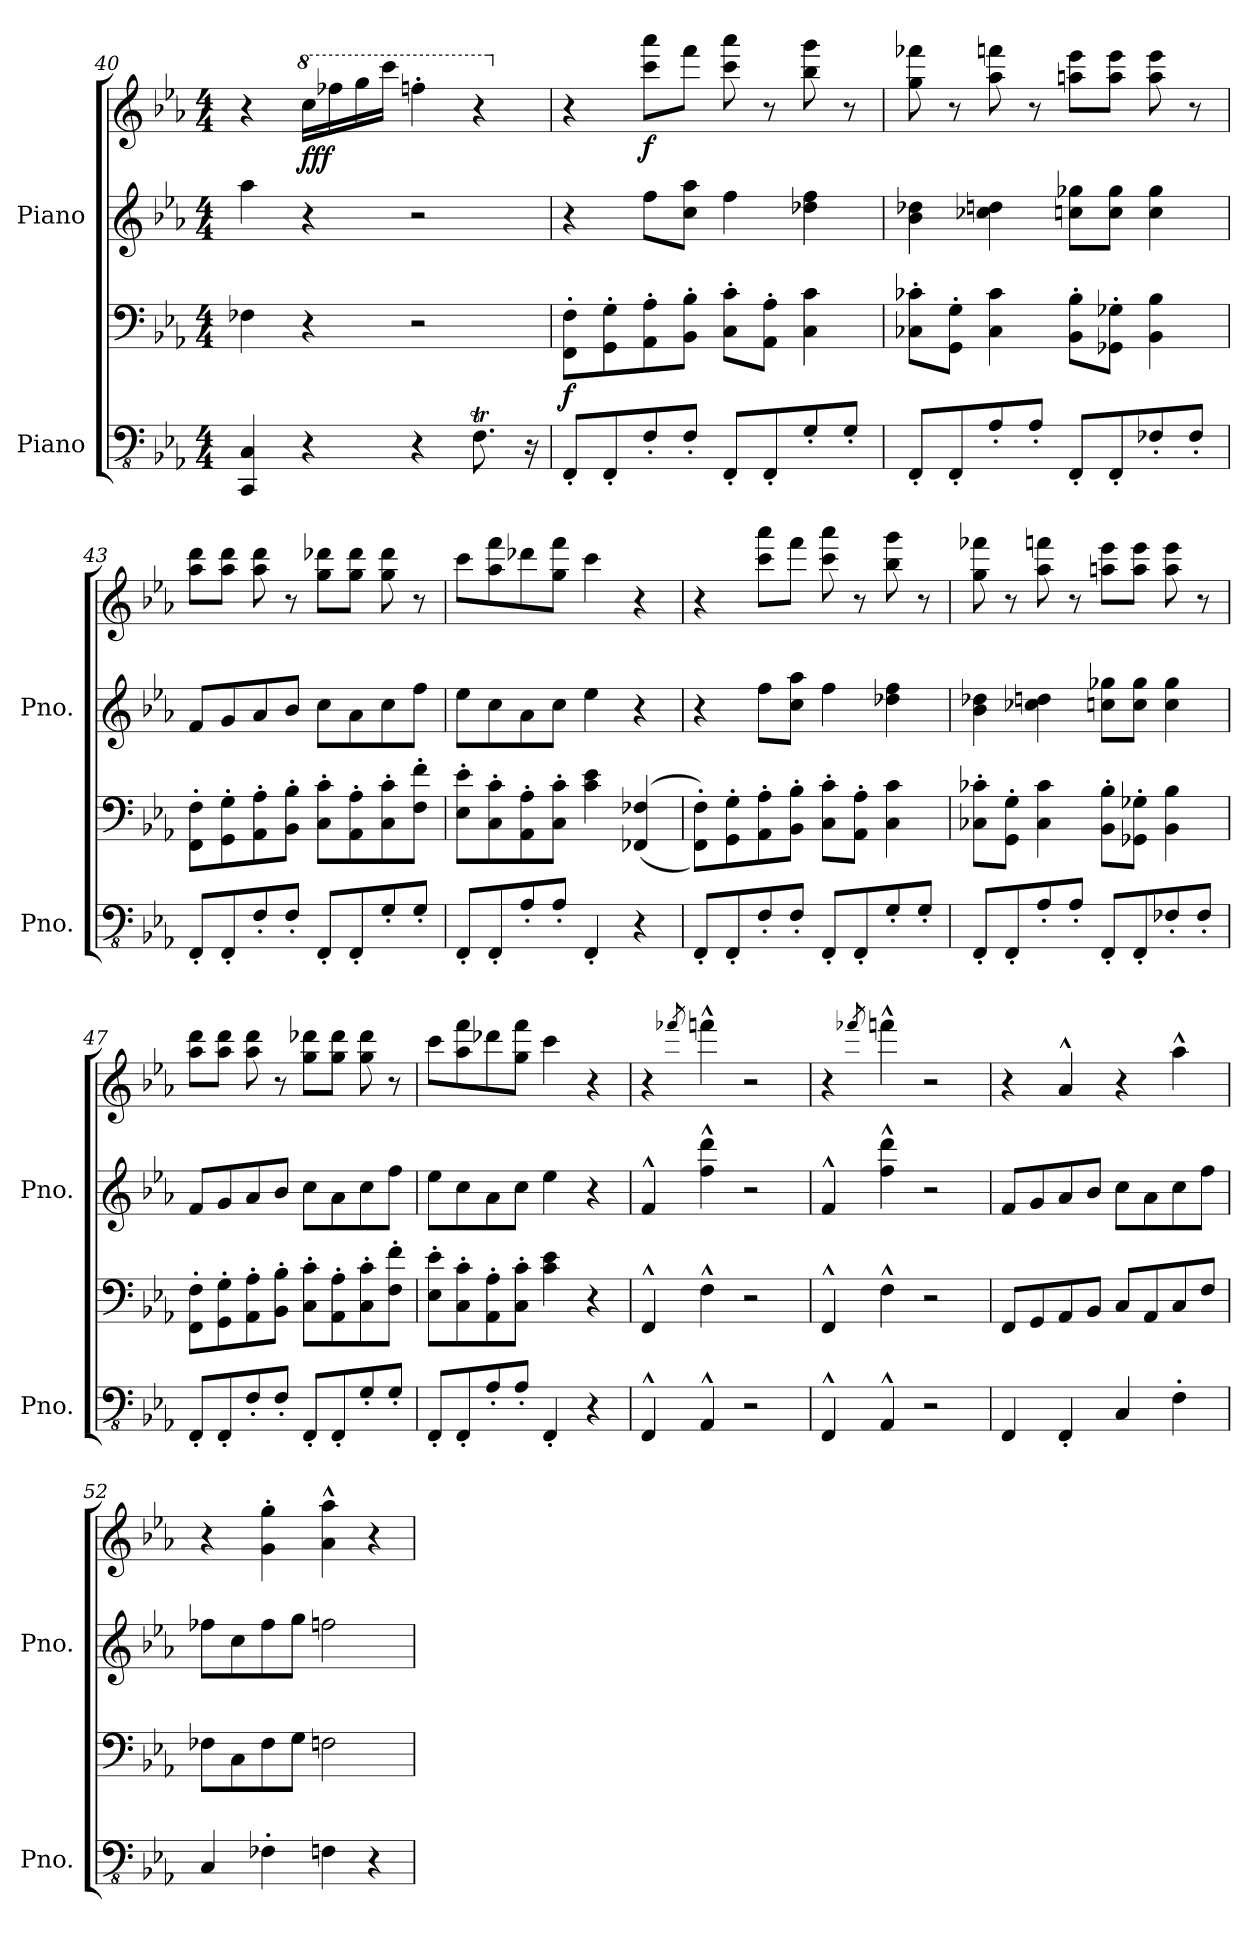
**kern	**kern	**dynam	**kern	**kern	**dynam
*part2	*part2	*part2	*part1	*part1	*part1
*staff4	*staff3	*staff3/4	*staff2	*staff1	*staff1/2
*I"Piano	*	*	*I"Piano	*	*
*I'Pno.	*	*	*I'Pno.	*	*
*clefFv4	*clefF4	*	*clefG2	*clefG2	*
*k[b-e-a-]	*k[b-e-a-]	*	*k[b-e-a-]	*k[b-e-a-]	*
*M4/4	*M4/4	*	*M4/4	*M4/4	*
*MM155	*MM155	*	*MM155	*MM155	*
=40	=40	=40	=40	=40	=40
4CCC/ 4CC/	4F-X\	.	4aa-\	4r	.
*	*	*	*	*8va	*
!	!	!	!	!	!LO:DY:b
4r	4r	.	4r	16ccc\LL	fff
.	.	.	.	16fff-X\	.
.	.	.	.	16ggg\	.
.	.	.	.	16cccc\JJ	.
4r	2r	.	2r	4fffn'\	.
!	!	!LO:DY:b=2	!	!	!
8.FFT\	.	other-dynamics	.	4r	.
16r	.	.	.	.	.
=41	=41	=41	=41	=41	=41
*	*	*	*	*X8va	*
!	!	!LO:DY:a=2	!	!	!
8FFF'/L	8FF\' 8F\'L	f	4r	4r	.
8FFF'/	8GG\' 8G\'	.	.	.	.
!	!	!	!	!	!LO:DY:b
8FF'/	8AA-\' 8A-\'	.	8ff\L	8ccc\ 8aaa-\L	f
8FF'/J	8BB-\' 8B-\'J	.	8cc\ 8aa-\J	8fff\J	.
8FFF'/L	8C\' 8c\'L	.	4ff\	8ccc\ 8aaa-\	.
8FFF'/	8AA-\' 8A-\'J	.	.	8r	.
8GG'/	4C\ 4c\	.	4dd-X\ 4ff\	8bb-\ 8ggg\	.
8GG'/J	.	.	.	8r	.
!!LO:LB:g=z
=42	=42	=42	=42	=42	=42
8FFF'/L	8C-X\' 8c-X\'L	.	4b-\ 4dd-X\	8gg\ 8fff-X\	.
8FFF'/	8GG\' 8G\'J	.	.	8r	.
8AA-'/	4C-\ 4c-\	.	4cc-X\ 4ddn\	8aa-\ 8fffn\	.
8AA-'/J	.	.	.	8r	.
8FFF'/L	8BB-\' 8B-\'L	.	8ccn\ 8gg-X\L	8aan\ 8eee-\L	.
8FFF'/	8GG-X\' 8G-X\'J	.	8cc\ 8gg-\J	8aa\ 8eee-\J	.
8FF-X'/	4BB-\ 4B-\	.	4cc\ 4gg-\	8aa\ 8eee-\	.
8FF-'/J	.	.	.	8r	.
=43	=43	=43	=43	=43	=43
8FFF'/L	8FF\' 8F\'L	.	8f/L	8aa-\ 8ddd\L	.
8FFF'/	8GG\' 8G\'	.	8g/	8aa-\ 8ddd\J	.
8FF'/	8AA-\' 8A-\'	.	8a-/	8aa-\ 8ddd\	.
8FF'/J	8BB-\' 8B-\'J	.	8b-/J	8r	.
8FFF'/L	8C\' 8c\'L	.	8cc\L	8gg\ 8ddd-X\L	.
8FFF'/	8AA-\' 8A-\'	.	8a-\	8gg\ 8ddd-\J	.
8GG'/	8C\' 8c\'	.	8cc\	8gg\ 8ddd-\	.
8GG'/J	8F\' 8f\'J	.	8ff\J	8r	.
=44	=44	=44	=44	=44	=44
8FFF'/L	8E-\' 8e-\'L	.	8ee-\L	8ccc\L	.
8FFF'/	8C\' 8c\'	.	8cc\	8aa-\ 8fff\	.
8AA-'/	8AA-\' 8A-\'	.	8a-\	8ddd-X\	.
8AA-'/J	8C\' 8c\'J	.	8cc\J	8gg\ 8fff\J	.
4FFF'/	4c\ 4e-\	.	4ee-\	4ccc\	.
4r	((4FF-X/ 4F-X/	.	4r	4r	.
!!LO:LB:g=z
=45	=45	=45	=45	=45	=45
8FFF'/L	8FF\' 8F\'L))	.	4r	4r	.
8FFF'/	8GG\' 8G\'	.	.	.	.
8FF'/	8AA-\' 8A-\'	.	8ff\L	8ccc\ 8aaa-\L	.
8FF'/J	8BB-\' 8B-\'J	.	8cc\ 8aa-\J	8fff\J	.
8FFF'/L	8C\' 8c\'L	.	4ff\	8ccc\ 8aaa-\	.
8FFF'/	8AA-\' 8A-\'J	.	.	8r	.
8GG'/	4C\ 4c\	.	4dd-X\ 4ff\	8bb-\ 8ggg\	.
8GG'/J	.	.	.	8r	.
=46	=46	=46	=46	=46	=46
8FFF'/L	8C-X\' 8c-X\'L	.	4b-\ 4dd-X\	8gg\ 8fff-X\	.
8FFF'/	8GG\' 8G\'J	.	.	8r	.
8AA-'/	4C-\ 4c-\	.	4cc-X\ 4ddn\	8aa-\ 8fffn\	.
8AA-'/J	.	.	.	8r	.
8FFF'/L	8BB-\' 8B-\'L	.	8ccn\ 8gg-X\L	8aan\ 8eee-\L	.
8FFF'/	8GG-X\' 8G-X\'J	.	8cc\ 8gg-\J	8aa\ 8eee-\J	.
8FF-X'/	4BB-\ 4B-\	.	4cc\ 4gg-\	8aa\ 8eee-\	.
8FF-'/J	.	.	.	8r	.
=47	=47	=47	=47	=47	=47
8FFF'/L	8FF\' 8F\'L	.	8f/L	8aa-\ 8ddd\L	.
8FFF'/	8GG\' 8G\'	.	8g/	8aa-\ 8ddd\J	.
8FF'/	8AA-\' 8A-\'	.	8a-/	8aa-\ 8ddd\	.
8FF'/J	8BB-\' 8B-\'J	.	8b-/J	8r	.
8FFF'/L	8C\' 8c\'L	.	8cc\L	8gg\ 8ddd-X\L	.
8FFF'/	8AA-\' 8A-\'	.	8a-\	8gg\ 8ddd-\J	.
8GG'/	8C\' 8c\'	.	8cc\	8gg\ 8ddd-\	.
8GG'/J	8F\' 8f\'J	.	8ff\J	8r	.
=48	=48	=48	=48	=48	=48
8FFF'/L	8E-\' 8e-\'L	.	8ee-\L	8ccc\L	.
8FFF'/	8C\' 8c\'	.	8cc\	8aa-\ 8fff\	.
8AA-'/	8AA-\' 8A-\'	.	8a-\	8ddd-X\	.
8AA-'/J	8C\' 8c\'J	.	8cc\J	8gg\ 8fff\J	.
4FFF'/	4c\ 4e-\	.	4ee-\	4ccc\	.
4r	4r	.	4r	4r	.
!!LO:PB:g=z
=49	=49	=49	=49	=49	=49
4FFF^^/	4FF^^/	.	4f^^/	4r	.
.	.	.	.	8qfff-X/	.
4AAA-^^/	4F^^\	.	4ff\^^ 4ddd\^^	4fffn^^\	.
2r	2r	.	2r	2r	.
=50	=50	=50	=50	=50	=50
4FFF^^/	4FF^^/	.	4f^^/	4r	.
.	.	.	.	8qfff-X/	.
4AAA-^^/	4F^^\	.	4ff\^^ 4ddd\^^	4fffn^^\	.
2r	2r	.	2r	2r	.
=51	=51	=51	=51	=51	=51
4FFF/	8FF/L	.	8f/L	4r	.
.	8GG/	.	8g/	.	.
4FFF'/	8AA-/	.	8a-/	4a-^^/	.
.	8BB-/J	.	8b-/J	.	.
4CC/	8C/L	.	8cc\L	4r	.
.	8AA-/	.	8a-\	.	.
4FF'\	8C/	.	8cc\	4aa-^^\	.
.	8F/J	.	8ff\J	.	.
=52	=52	=52	=52	=52	=52
4CC/	8F-X\L	.	8ff-X\L	4r	.
.	8C\	.	8cc\	.	.
4FF-X'\	8F-\	.	8ff-\	4g\' 4gg\'	.
.	8G\J	.	8gg\J	.	.
4FFn\	2Fn\	.	2ffn\	4a-\^^ 4aa-\^^	.
4r	.	.	.	4r	.
=	=	=	=	=	=
*-	*-	*-	*-	*-	*-
